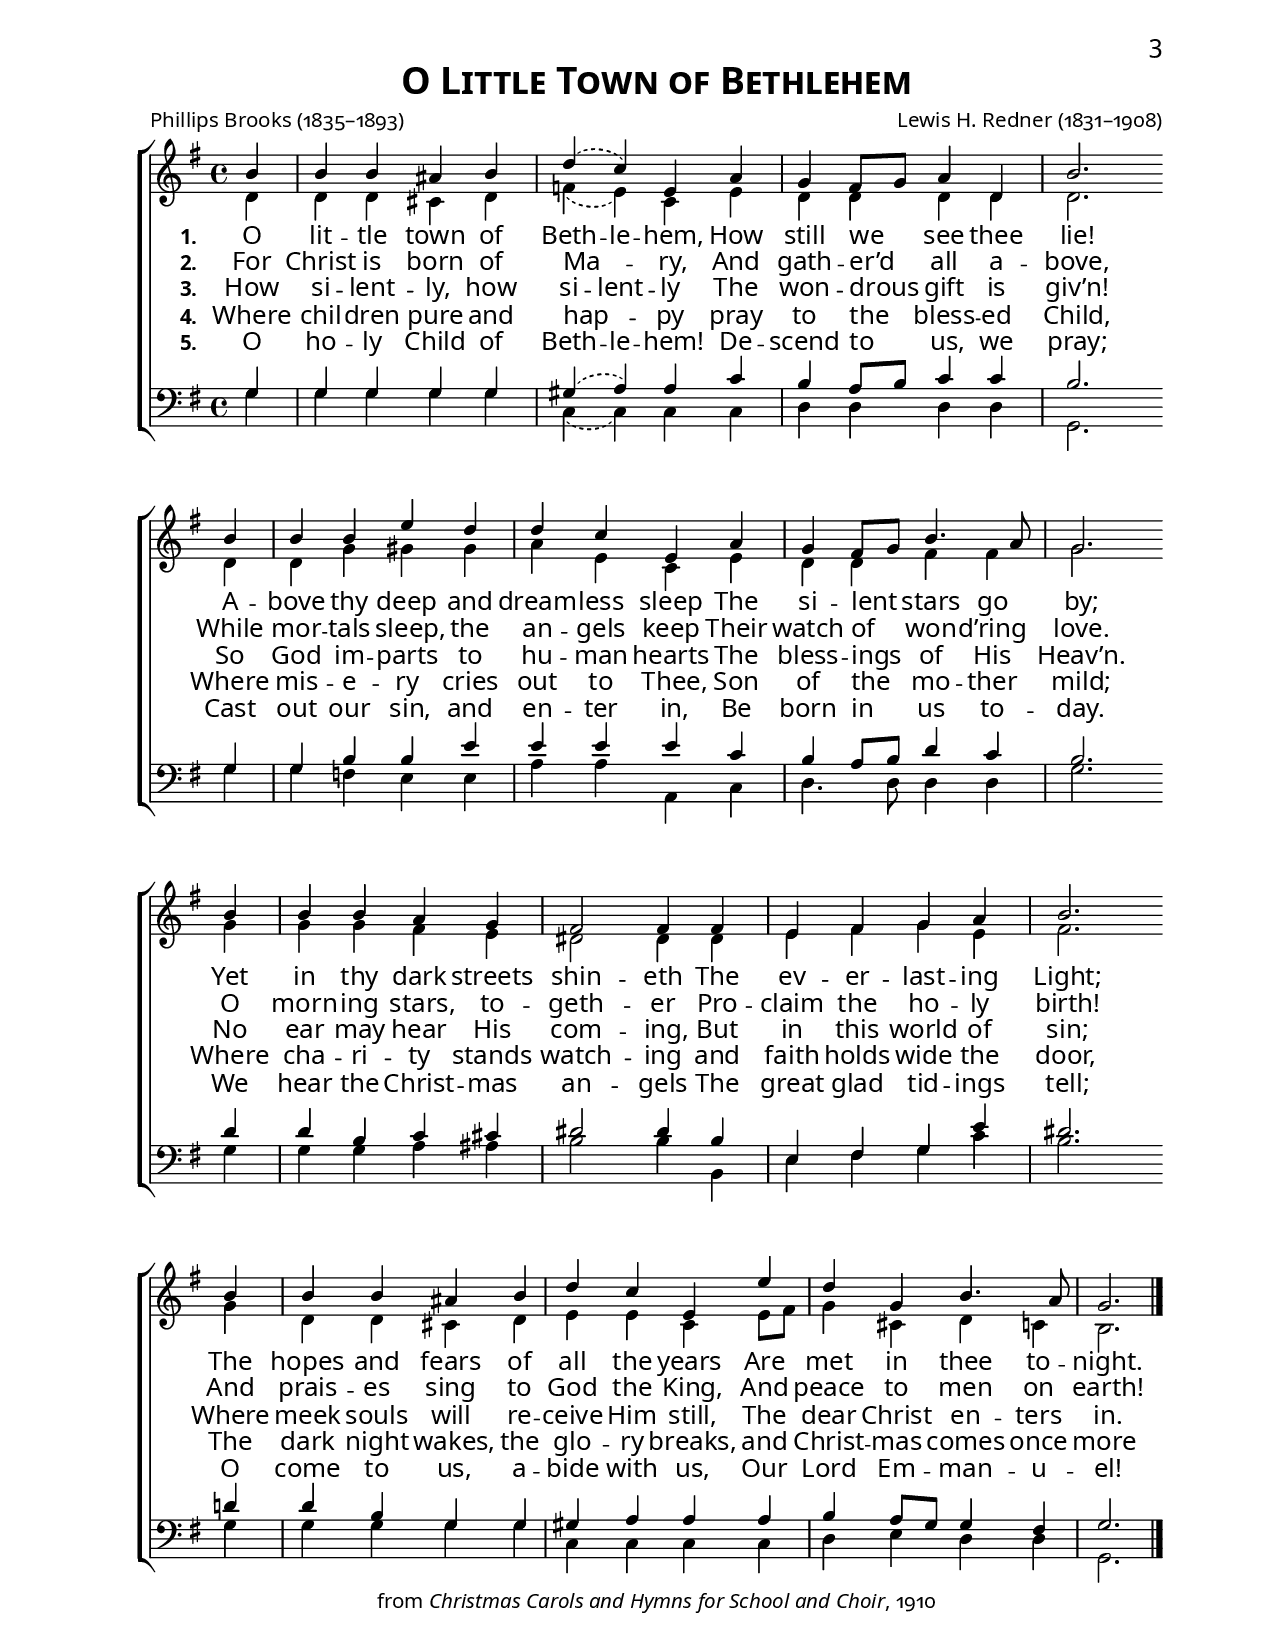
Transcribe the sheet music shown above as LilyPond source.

\version "2.14.2"
\include "util.ly"
\header {
  title = \markup{\override #'(font-name . "Garamond Premier Pro Semibold"){ \abs-fontsize #18 \smallCapsOldStyle"O Little Town of Bethlehem"}}
  poet = \markup\oldStyleNum"Phillips Brooks (1835–1893)"
  composer = \markup\oldStyleNum"Lewis H. Redner (1831–1908)"
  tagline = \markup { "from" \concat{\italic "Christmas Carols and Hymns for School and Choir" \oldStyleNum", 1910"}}
}
\paper {
  paper-height = 11\in
  paper-width = 8.5\in
  indent = 0\in
  %system-system-spacing = #'((basic-distance . 10) (padding . 0))
  %system-system-spacing =
  %  #'((basic-distance . 0)
  %     (minimum-distance . 0)
  %     (padding . -0.35)
  %     (stretchability . 100))
  ragged-last-bottom = ##f
  ragged-bottom = ##f
  two-sided = ##t
  inner-margin = 1\in
  outer-margin = 0.75\in
  top-margin = 0.26\in
  bottom-margin = 0.25\in
  first-page-number = #3
  print-first-page-number = ##t
  headerLine = ""
  oddHeaderMarkup = \markup\fill-line{
     \override #'(font-name . "Garamond Premier Pro")\abs-fontsize #12.5
     \combine 
        \fill-line{"" \on-the-fly #print-page-number-check-first
        \oldStylePageNum""
        }
        \fill-line{\headerLine}
  }
  evenHeaderMarkup = \markup {
     \override #'(font-name . "Garamond Premier Pro")\abs-fontsize #12.5
     \combine
        \on-the-fly #print-page-number-check-first
        \oldStylePageNum""
        \fill-line{\headerLine}
  }
}
#(set-global-staff-size 18) \paper{ #(define fonts (make-pango-font-tree "Garamond Premier Pro" "Garamond Premier Pro" "Garamond Premier Pro" (/ 18 20))) }
global = {
  \key g \major
  \time 4/4
  \autoBeamOff
  \override DynamicLineSpanner #'staff-padding = #0.0
  \override DynamicLineSpanner #'Y-extent = #'(-1 . 1)
}

sopMusic = \relative c'' {
  \partial 4 b4 |
  b b ais b |
  \slurDashed d( c) e, a |
  \slurSolid g fis8[ g] a4 d, |
  b'2. \bar""\break b4 |
  
  b b e d |
  d c e, a |
  g fis8[ g] b4. a8 |
  g2. \bar""\break b4 |
  
  b b a g |
  fis2 fis4 fis |
  e fis g a |
  b2. \bar""\break b4 |
  
  b b ais b |
  d c e, e' |
  d g, b4. a8 |
  \partial 4*3 g2. \bar "|."
}
sopWords = \lyricmode {
  
}

altoMusic = \relative c' {
  d4 |
  d d cis d |
  \slurDashed f( e) c e |
  d d d d |
  d2. d4 |
  
  d g gis gis |
  a e c e |
  d d fis fis |
  g2. g4 |
  
  g g fis e |
  dis2 dis4 dis |
  e fis g e |
  fis2. g4 |
  
  d d cis d |
  \slurSolid e e c e8[ fis] |
  g4 cis, d4 c |
  b2. \bar "|."
}
altoWords = \lyricmode {
  \dropLyricsIX
  \set stanza = #"1. "
  \set ignoreMelismata = ##t
  O lit -- tle town of Beth -- le -- hem,
  How still we _ see thee lie!
  A -- bove thy deep and dream -- less sleep
  The si -- lent _ \set associatedVoice = "altos" stars go by; \unset associatedVoice
  Yet in thy dark streets shin -- eth
  The ev -- er -- last -- ing Light;
  The hopes and fears of all the years
  Are met in \set associatedVoice = "altos" thee to -- night.
}
altoWordsII = \lyricmode {
  \dropLyricsIX
  \set stanza = #"2. "
  \set ignoreMelismata = ##t
  For Christ is born of Ma -- _ ry,
  And gath -- er’d _ all a -- bove,
  While mor -- tals sleep, the an -- gels keep
  Their watch of _ \set associatedVoice = "altos" won -- d’ring love. \unset associatedVoice
  O morn -- ing stars, to -- geth -- er
  Pro -- claim the ho -- ly birth!
  And prais -- es sing to God the King,
  And peace to \set associatedVoice = "altos" men on earth!
}
altoWordsIII = \lyricmode {
  \dropLyricsIX
  \set stanza = #"3. "
  \set ignoreMelismata = ##t
  How si -- lent -- ly, how si -- lent -- ly
  The won -- drous _ gift is giv’n!
  So God im -- parts to hu -- man hearts
  The bless -- ings _ \set associatedVoice = "altos" of His Heav’n. \unset associatedVoice
  No ear may hear His com -- ing,
  But in this world of sin;
  Where meek souls will re -- ceive Him still,
  The dear Christ \set associatedVoice = "altos" en -- ters in.
}
altoWordsIV = \lyricmode {
  \dropLyricsIX
\set ignoreMelismata = ##t
  \set stanza = #"4. "
  Where chil -- dren pure and hap -- _ py
    pray to the _ bless -- ed Child,
  Where mis -- e -- ry cries out to Thee,
    Son of the _ \set associatedVoice = "altos" mo -- ther mild; \unset associatedVoice
  Where cha -- ri -- ty stands watch -- ing
    and faith holds wide the door,
  The dark night wakes, the glo -- ry breaks,
    and Christ -- \set associatedVoice = "altos" mas comes once more
}
altoWordsV = \lyricmode {
  \dropLyricsIX
\set ignoreMelismata = ##t
  \set stanza = #"5. "

  O ho -- ly Child of Beth -- le -- hem!
  De -- scend to _ us, we pray;
  Cast out our sin, and en -- ter in,
  Be born in _ \set associatedVoice = "altos" us to -- day. \unset associatedVoice
  We hear the Christ -- mas an -- gels
  The great glad tid -- ings tell;
  O come to us, a -- bide with us,
  Our Lord \set associatedVoice = "altos" Em -- man -- u -- el!
}

tenorMusic = \relative c' {
  g4 |
  g g g g |
  \slurDashed gis( a) a c |
  \slurSolid b a8[ b] c4 c |
  b2. g4 |
  
  g b b e |
  e e e c |
  b a8[ b] d4 c |
  b2. d4 |
  
  d b c cis |
  dis2 dis4 b |
  e, fis g e' |
  dis2. d4 |
  
  d b g g |
  gis a a a |
  b a8[ g] g4 fis |
  g2. \bar "|."
}
tenorWords = \lyricmode {

}

bassMusic = \relative c' {
  g4 |
  g g g g |
  \slurDashed c,( c) c c |
  d d d d |
  g,2. g'4 |
  
  g f e e |
  a a a, c |
  d4. d8 d4 d |
  g2. g4 |
  
  g g a ais | 
  b2 b4 b, |
  e fis g c |
  b2. g4 |
  
  g g g g |
  c, c c c |
  d e d4 d |
  g,2. \bar "|."
}
bassWords = \lyricmode {

}

\score {
  <<
   \new ChoirStaff <<
%    \new Lyrics = sopranos \with { \override VerticalAxisGroup #'nonstaff-relatedstaff-spacing = #'((basic-distance . 1)) }
    \new Staff = women <<
      \new Voice = "sopranos" { \voiceOne << \global \sopMusic >> }
      \new Voice = "altos" { \voiceTwo << \global \altoMusic >> }
    >>
    \new Lyrics \with { alignAboveContext = #"women" } \lyricsto "sopranos" \sopWords
    \new Lyrics = "altosV"  \with { alignBelowContext = #"women" } \lyricsto "sopranos" \altoWordsV
    \new Lyrics = "altosIV"  \with { alignBelowContext = #"women" } \lyricsto "sopranos" \altoWordsIV
    \new Lyrics = "altosIII"  \with { alignBelowContext = #"women" } \lyricsto "sopranos" \altoWordsIII
    \new Lyrics = "altosII"  \with { alignBelowContext = #"women" } \lyricsto "sopranos" \altoWordsII
    \new Lyrics = "altos"  \with { alignBelowContext = #"women" \override VerticalAxisGroup #'nonstaff-relatedstaff-spacing = #'((padding . -0.5)) } \lyricsto "sopranos" \altoWords
   \new Staff = men <<
      \clef bass
      \new Voice = "tenors" { \voiceOne << \global \tenorMusic >> }
      \new Voice = "basses" { \voiceTwo << \global \bassMusic >> }
    >>
    \new Lyrics \with { alignAboveContext = #"men" \override VerticalAxisGroup #'nonstaff-relatedstaff-spacing = #'((basic-distance . 1)) } \lyricsto "tenors" \tenorWords
    \new Lyrics \with { alignBelowContext = #"men" \override VerticalAxisGroup #'nonstaff-relatedstaff-spacing = #'((basic-distance . 1)) } \lyricsto "basses" \bassWords
  >>
%    \new PianoStaff << \new Staff { \new Voice { \pianoRH } } \new Staff { \clef "bass" \pianoLH } >>
  >>
  \layout {
  \context {
    \Lyrics
    \override LyricText #'font-size = #2
  }
    \context {
      \Score
      %\override SpacingSpanner #'base-shortest-duration = #(ly:make-moment 1 8)
      %\override SpacingSpanner #'common-shortest-duration = #(ly:make-moment 1 4)
    }
    \context {
      % Remove all empty staves
      % \Staff \RemoveEmptyStaves \override VerticalAxisGroup #'remove-first = ##t
    }
    \context {
      \Lyrics
      \override LyricText #'X-offset = #center-on-word
    }
  }
}

